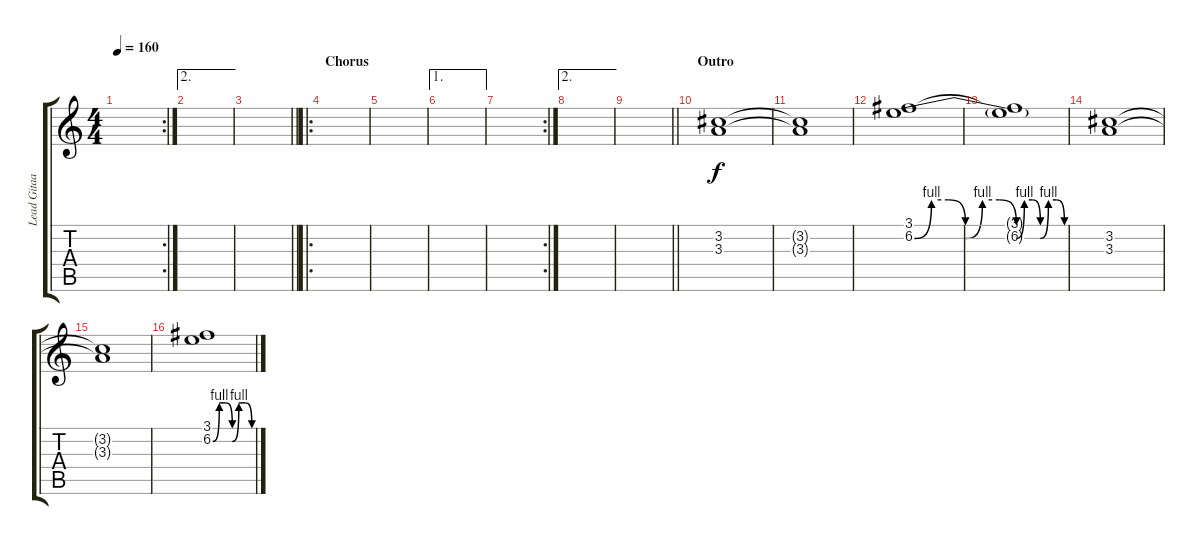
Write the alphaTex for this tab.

\track ("Lead Gitaar" "Lead Gitaa") {instrument overdrivenguitar}
\staff {score tabs}
\tuning (Eb4 Bb3 Gb3 Db3 Ab2 Eb2) {hide}
\rc 2
\ts (4 4)
\tempo 160
\clef g2
\ks c
|
\ae 2
|
\barLineRight lightlight
|
\ro
\section ("" "Chorus")
|
|
\ae 1
|
\rc 2
|
\ae 2
|
\barLineRight lightlight
|
\section ("" "Outro")
(3.2 3.3).1 |
(3.2{t} 3.3{t}).1 |
(3.1 6.2{be (custom 0 0 10 4 20 4 30 0 40 4 50 4 60 0)}).1 |
(3.1{t} 6.2{be (custom 0 0 10 4 20 4 30 0 40 4 50 4 60 0) t}).1 |
(3.2 3.3).1 |
(3.2{t} 3.3{t}).1 |
(3.1 6.2{be (custom 0 0 10 4 20 4 30 0 40 4 50 4 60 0)}).1
